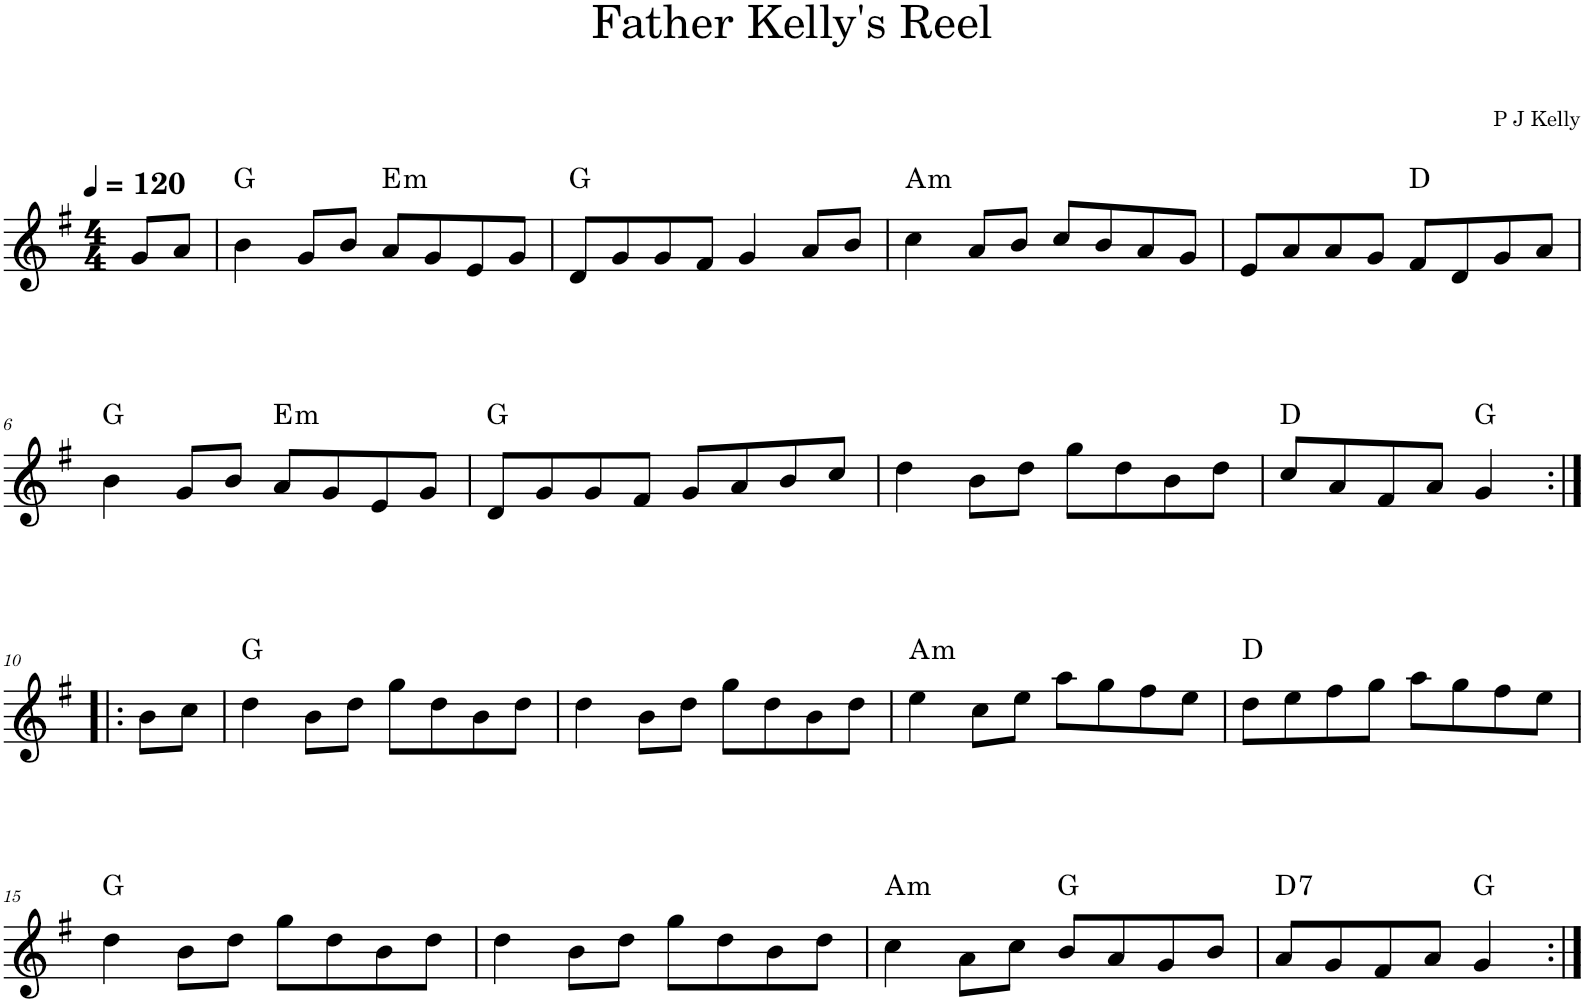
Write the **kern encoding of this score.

**kern	**harte
*part1	*part1
*staff1	*
*I"Piano	*
*I'Pno	*
*clefG2	*
*k[f#]	*
*G:	*
*M4/4	*
*MM120	*
=1	=1
8g/L	.
8a/J	.
=2	=2
4b\	G:maj
8g/L	.
8b/J	.
!	!LO:H:kt=m
8a/L	E:min
8g/	.
8e/	.
8g/J	.
=3	=3
8d/L	G:maj
8g/	.
8g/	.
8f#/J	.
4g/	.
8a/L	.
8b/J	.
=4	=4
!	!LO:H:kt=m
4cc\	A:min
8a/L	.
8b/J	.
8cc/L	.
8b/	.
8a/	.
8g/J	.
=5	=5
8e/L	.
8a/	.
8a/	.
8g/J	.
8f#/L	D:maj
8d/	.
8g/	.
8a/J	.
!!LO:LB:g=z
=6	=6
4b\	G:maj
8g/L	.
8b/J	.
!	!LO:H:kt=m
8a/L	E:min
8g/	.
8e/	.
8g/J	.
=7	=7
8d/L	G:maj
8g/	.
8g/	.
8f#/J	.
8g/L	.
8a/	.
8b/	.
8cc/J	.
=8	=8
4dd\	.
8b\L	.
8dd\J	.
8gg\L	.
8dd\	.
8b\	.
8dd\J	.
=9	=9
8cc/L	D:maj
8a/	.
8f#/	.
8a/J	.
4g/	G:maj
!!LO:LB:g=z
=10:|!|:	=10:|!|:
8b\L	.
8cc\J	.
=11	=11
4dd\	G:maj
8b\L	.
8dd\J	.
8gg\L	.
8dd\	.
8b\	.
8dd\J	.
=12	=12
4dd\	.
8b\L	.
8dd\J	.
8gg\L	.
8dd\	.
8b\	.
8dd\J	.
=13	=13
!	!LO:H:kt=m
4ee\	A:min
8cc\L	.
8ee\J	.
8aa\L	.
8gg\	.
8ff#\	.
8ee\J	.
=14	=14
8dd\L	D:maj
8ee\	.
8ff#\	.
8gg\J	.
8aa\L	.
8gg\	.
8ff#\	.
8ee\J	.
!!LO:LB:g=z
=15	=15
4dd\	G:maj
8b\L	.
8dd\J	.
8gg\L	.
8dd\	.
8b\	.
8dd\J	.
=16	=16
4dd\	.
8b\L	.
8dd\J	.
8gg\L	.
8dd\	.
8b\	.
8dd\J	.
=17	=17
!	!LO:H:kt=m
4cc\	A:min
8a\L	.
8cc\J	.
8b/L	G:maj
8a/	.
8g/	.
8b/J	.
=18	=18
!	!LO:H:kt=7
8a/L	D:7
8g/	.
8f#/	.
8a/J	.
4g/	G:maj
=:|!	=:|!
*-	*-
